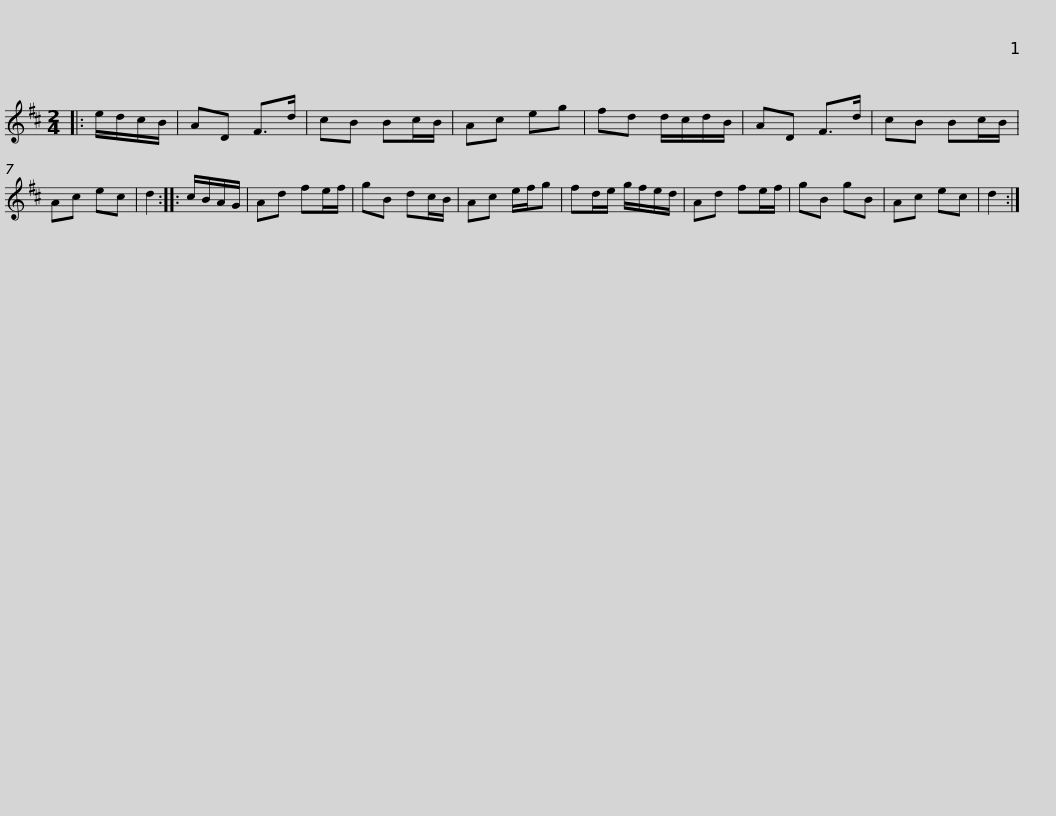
X:1
L:1/8
M:2/4
I:linebreak $
K:D
V:1 treble
V:1
|: e/d/c/B/ | AD F>d | cB Bc/B/ | Ac eg | fd d/c/d/B/ | %5
 AD F>d | cB Bc/B/ | Ac ec | d2 :: c/B/A/G/ |$ %10
 Ad fe/f/ | gB dc/B/ | Ac e/f/g | fd/e/ g/f/e/d/ | Ad fe/f/ | %15
 gB gB | Ac ec | d2 :| %18
